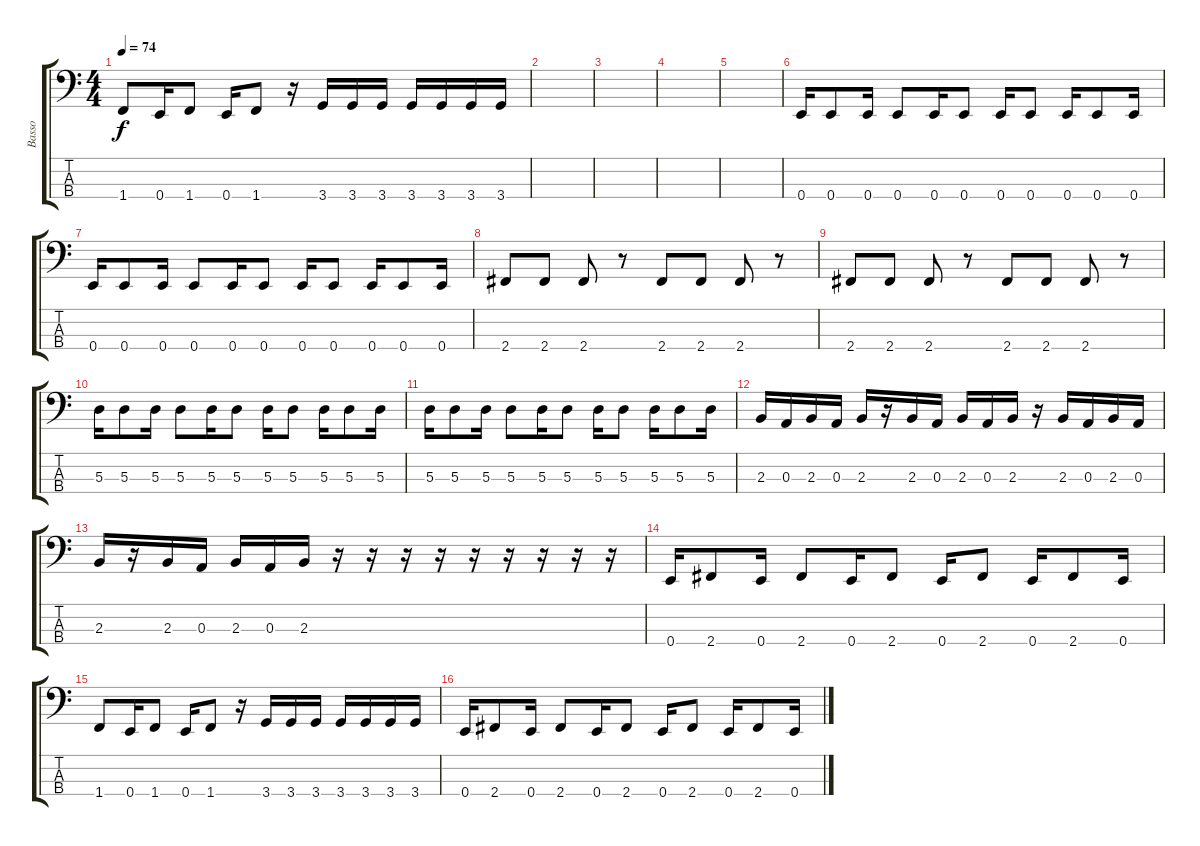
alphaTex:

\track ("Basso" "Basso") {instrument electricbassfinger}
\staff {score tabs}
\tuning (G2 D2 A1 E1) {hide}
\ts (4 4)
\tempo 74
\clef f4
\ks c
1.4.8{dy f} 0.4.16 1.4.8 0.4.16 1.4.8 r.16 3.4.16 3.4.16 3.4.16 3.4.16 3.4.16 3.4.16 3.4.16 |
|
|
|
|
0.4.16 0.4.8 0.4.16 0.4.8 0.4.16 0.4.8 0.4.16 0.4.8 0.4.16 0.4.8 0.4.16 |
0.4.16 0.4.8 0.4.16 0.4.8 0.4.16 0.4.8 0.4.16 0.4.8 0.4.16 0.4.8 0.4.16 |
2.4.8 2.4.8 2.4.8 r.8 2.4.8 2.4.8 2.4.8 r.8 |
2.4.8 2.4.8 2.4.8 r.8 2.4.8 2.4.8 2.4.8 r.8 |
5.3.16 5.3.8 5.3.16 5.3.8 5.3.16 5.3.8 5.3.16 5.3.8 5.3.16 5.3.8 5.3.16 |
5.3.16 5.3.8 5.3.16 5.3.8 5.3.16 5.3.8 5.3.16 5.3.8 5.3.16 5.3.8 5.3.16 |
2.3.16 0.3.16 2.3.16 0.3.16 2.3.16 r.16 2.3.16 0.3.16 2.3.16 0.3.16 2.3.16 r.16 2.3.16 0.3.16 2.3.16 0.3.16 |
2.3.16 r.16 2.3.16 0.3.16 2.3.16 0.3.16 2.3.16 r.16 r.16 r.16 r.16 r.16 r.16 r.16 r.16 r.16 |
0.4.16 2.4.8 0.4.16 2.4.8 0.4.16 2.4.8 0.4.16 2.4.8 0.4.16 2.4.8 0.4.16 |
1.4.8 0.4.16 1.4.8 0.4.16 1.4.8 r.16 3.4.16 3.4.16 3.4.16 3.4.16 3.4.16 3.4.16 3.4.16 |
0.4.16 2.4.8 0.4.16 2.4.8 0.4.16 2.4.8 0.4.16 2.4.8 0.4.16 2.4.8 0.4.16
